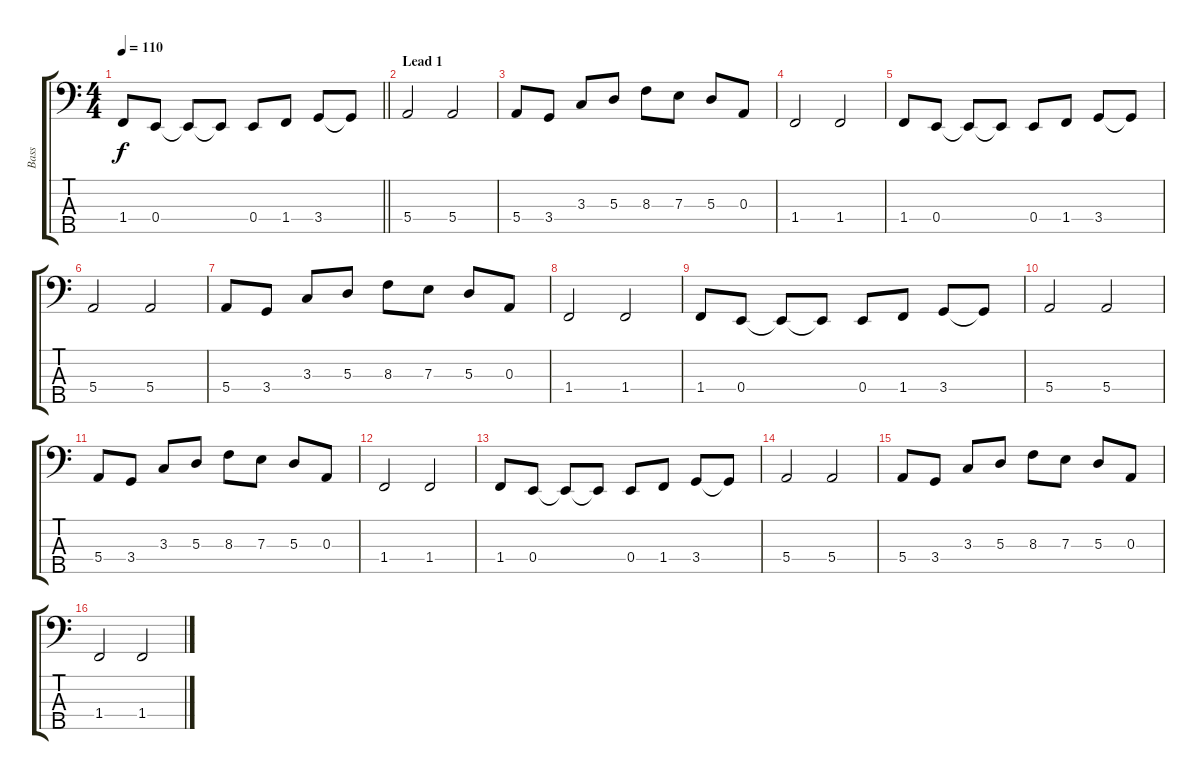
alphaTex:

\track ("Bass" "Bass") {instrument electricbassfinger}
\staff {score tabs}
\tuning (G2 D2 A1 E1 B0) {hide}
\ts (4 4)
\tempo 110
\clef f4
\barLineRight lightlight
\ks c
1.4.8{dy f} 0.4.8 0.4{t}.8 0.4{t}.8 0.4.8 1.4.8 3.4.8 3.4{t}.8 |
\section ("" "Lead 1")
5.4.2 5.4.2 |
5.4.8 3.4.8 3.3.8 5.3.8 8.3.8 7.3.8 5.3.8 0.3.8 |
1.4.2 1.4.2 |
1.4.8 0.4.8 0.4{t}.8 0.4{t}.8 0.4.8 1.4.8 3.4.8 3.4{t}.8 |
5.4.2 5.4.2 |
5.4.8 3.4.8 3.3.8 5.3.8 8.3.8 7.3.8 5.3.8 0.3.8 |
1.4.2 1.4.2 |
1.4.8 0.4.8 0.4{t}.8 0.4{t}.8 0.4.8 1.4.8 3.4.8 3.4{t}.8 |
5.4.2 5.4.2 |
5.4.8 3.4.8 3.3.8 5.3.8 8.3.8 7.3.8 5.3.8 0.3.8 |
1.4.2 1.4.2 |
1.4.8 0.4.8 0.4{t}.8 0.4{t}.8 0.4.8 1.4.8 3.4.8 3.4{t}.8 |
5.4.2 5.4.2 |
5.4.8 3.4.8 3.3.8 5.3.8 8.3.8 7.3.8 5.3.8 0.3.8 |
1.4.2 1.4.2
